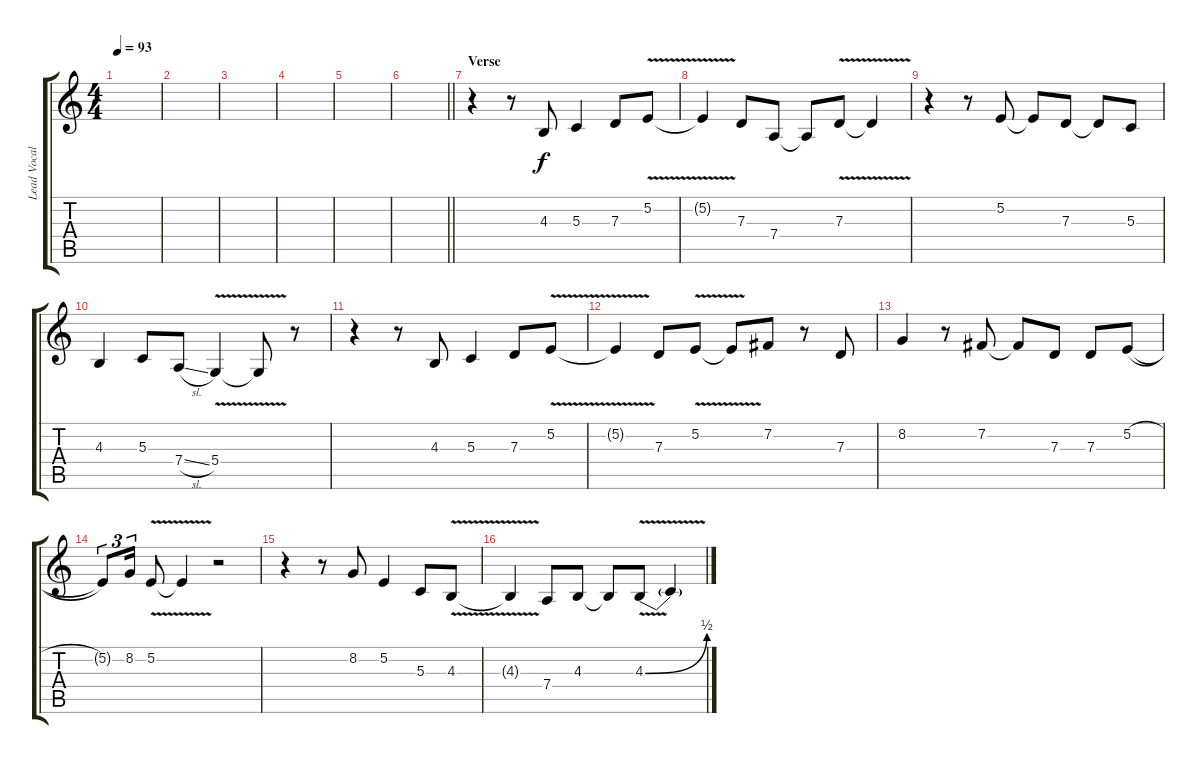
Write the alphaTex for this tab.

\track ("Lead Vocals" "Lead Vocal") {instrument tenorsax}
\staff {score tabs}
\tuning (E4 B3 G3 D3 A2 E2) {hide}
\ts (4 4)
\tempo 93
\clef g2
\ks c
|
|
|
|
|
\barLineRight lightlight
|
\section ("" "Verse")
r.4 r.8 4.3.8 5.3.4 7.3.8 5.2{v}.8 |
5.2{t}.4 7.3.8 7.4.8 7.4{t}.8 7.3{v}.8 7.3{t}.4 |
r.4 r.8 5.2.8 5.2{t}.8 7.3.8 7.3{t}.8 5.3.8 |
4.3.4 5.3.8 7.4{sl}.8 5.4{v}.4 5.4{t}.8 r.8 |
r.4 r.8 4.3.8 5.3.4 7.3.8 5.2{v}.8 |
5.2{t}.4 7.3.8 5.2{v}.8 5.2{t}.8 7.2.8 r.8 7.3.8 |
8.2.4 r.8 7.2.8 7.2{t}.8 7.3.8 7.3.8 5.2{h}.8 |
5.2{t}.8{tu (3 2)} 8.2.16{tu (3 2)} 5.2{v}.8 5.2{t}.4 r.2 |
r.4 r.8 8.2.8 5.2.4 5.3.8 4.3{v}.8 |
4.3{t}.4 7.4.8 4.3.8 4.3{t}.8 4.3{be (bend 0 0 60 2) v}.8 4.3{t}.4
